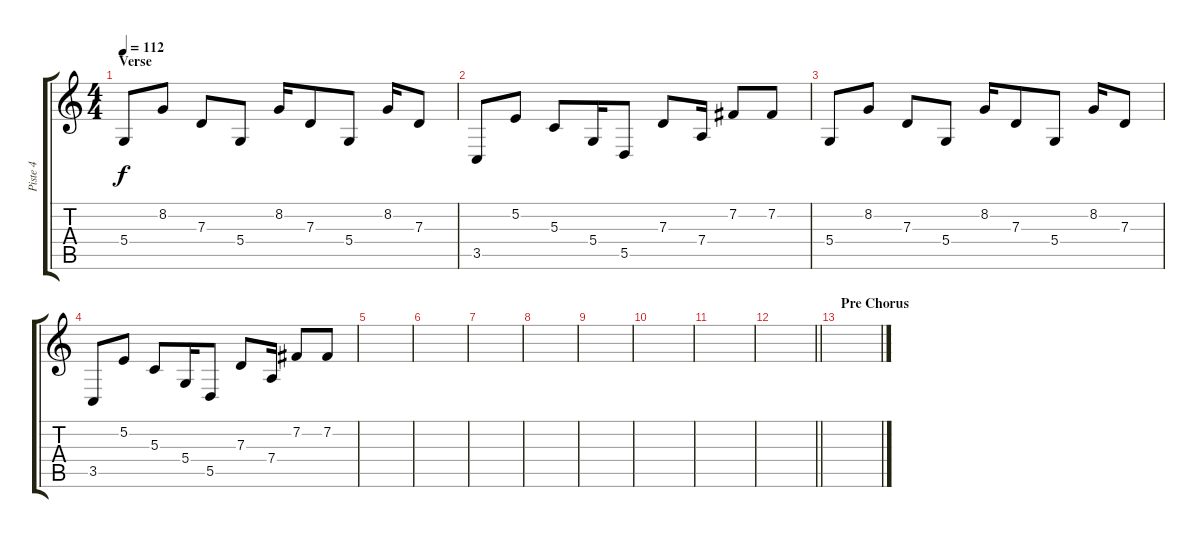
\track ("Piste 4" "Piste 4") {instrument dulcimer}
\staff {score tabs}
\tuning (E4 B3 G3 D3 A2 E2) {hide}
\ts (4 4)
\section ("" "Verse")
\tempo 112
\clef g2
\ks c
5.4.8{dy f} 8.2.8 7.3.8 5.4.8 8.2.16 7.3.8 5.4.8 8.2.16 7.3.8 |
3.5.8 5.2.8 5.3.8 5.4.16 5.5.8 7.3.8 7.4.16 7.2.8 7.2.8 |
5.4.8 8.2.8 7.3.8 5.4.8 8.2.16 7.3.8 5.4.8 8.2.16 7.3.8 |
3.5.8 5.2.8 5.3.8 5.4.16 5.5.8 7.3.8 7.4.16 7.2.8 7.2.8 |
|
|
|
|
|
|
|
\barLineRight lightlight
|
\section ("" "Pre Chorus")
